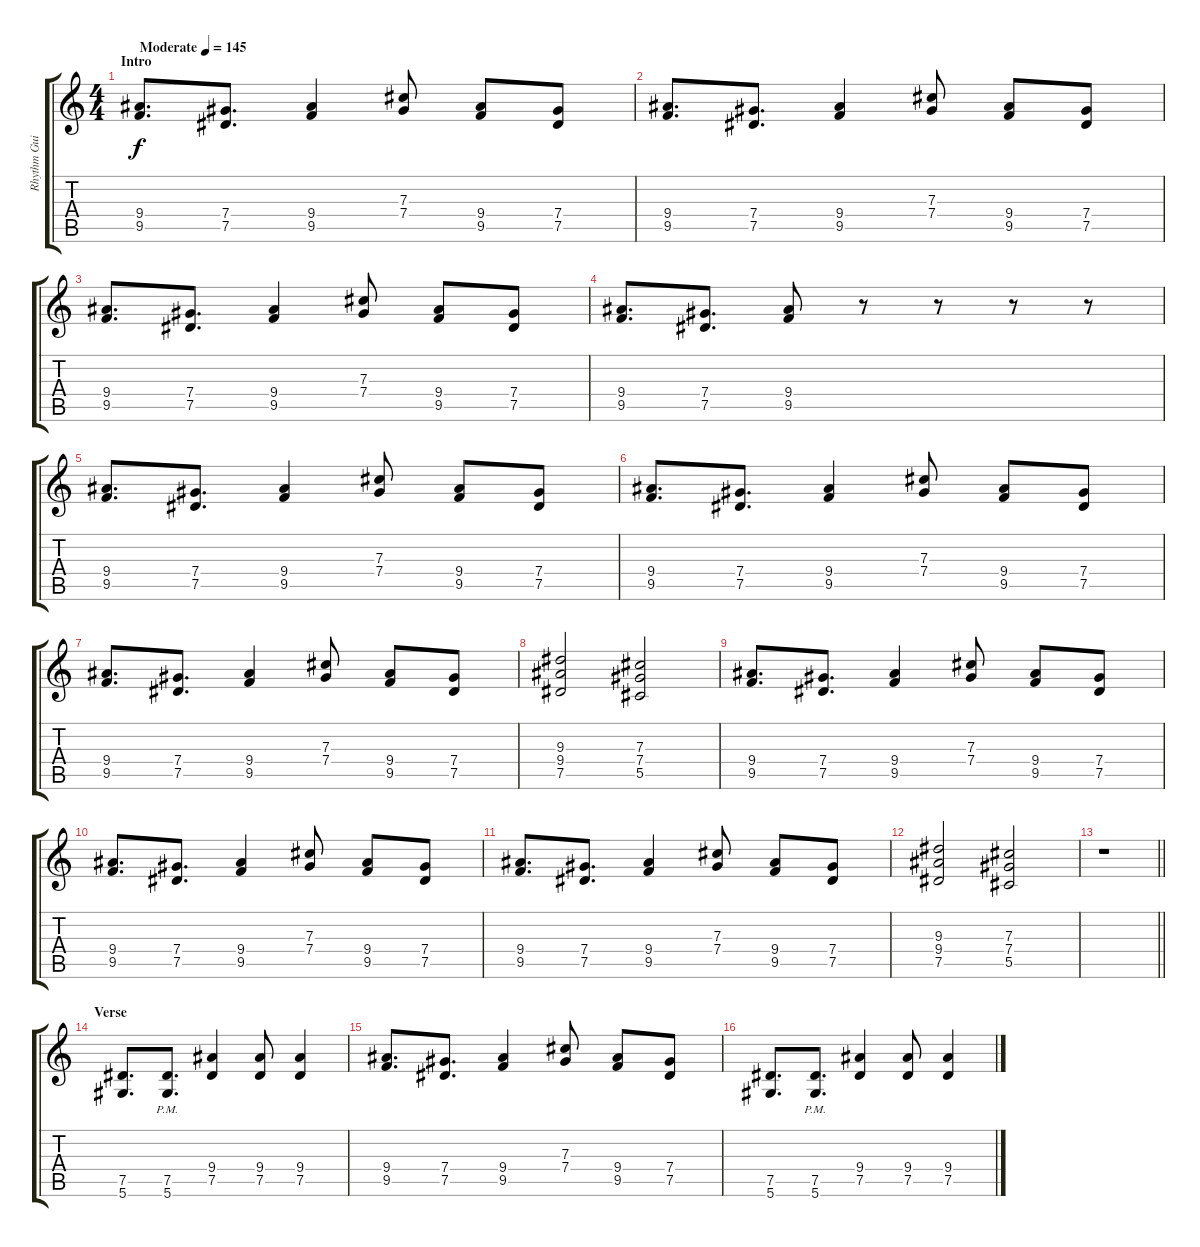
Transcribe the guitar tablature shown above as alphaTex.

\track ("Rhythm Guitar" "Rhythm Gui") {instrument distortionguitar}
\staff {score tabs}
\tuning (Eb4 Bb3 Gb3 Db3 Ab2 Eb2) {hide}
\ts (4 4)
\section ("" "Intro")
\tempo (145 "Moderate")
\clef g2
\ks c
(9.4 9.5).8{d dy f instrument distortionguitar} (7.4 7.5).8{d} (9.4 9.5).4 (7.3 7.4).8 (9.4 9.5).8 (7.4 7.5).8 |
(9.4 9.5).8{d} (7.4 7.5).8{d} (9.4 9.5).4 (7.3 7.4).8 (9.4 9.5).8 (7.4 7.5).8 |
(9.4 9.5).8{d} (7.4 7.5).8{d} (9.4 9.5).4 (7.3 7.4).8 (9.4 9.5).8 (7.4 7.5).8 |
(9.4 9.5).8{d} (7.4 7.5).8{d} (9.4 9.5).8 r.8 r.8 r.8 r.8 |
(9.4 9.5).8{d} (7.4 7.5).8{d} (9.4 9.5).4 (7.3 7.4).8 (9.4 9.5).8 (7.4 7.5).8 |
(9.4 9.5).8{d} (7.4 7.5).8{d} (9.4 9.5).4 (7.3 7.4).8 (9.4 9.5).8 (7.4 7.5).8 |
(9.4 9.5).8{d} (7.4 7.5).8{d} (9.4 9.5).4 (7.3 7.4).8 (9.4 9.5).8 (7.4 7.5).8 |
(9.3 9.4 7.5).2 (7.3 7.4 5.5).2 |
(9.4 9.5).8{d} (7.4 7.5).8{d} (9.4 9.5).4 (7.3 7.4).8 (9.4 9.5).8 (7.4 7.5).8 |
(9.4 9.5).8{d} (7.4 7.5).8{d} (9.4 9.5).4 (7.3 7.4).8 (9.4 9.5).8 (7.4 7.5).8 |
(9.4 9.5).8{d} (7.4 7.5).8{d} (9.4 9.5).4 (7.3 7.4).8 (9.4 9.5).8 (7.4 7.5).8 |
(9.3 9.4 7.5).2 (7.3 7.4 5.5).2 |
\barLineRight lightlight
r.1 |
\section ("" "Verse")
(7.5 5.6).8{d} (7.5{pm} 5.6{pm}).8{d} (9.4 7.5).4 (9.4 7.5).8 (9.4 7.5).4 |
(9.4 9.5).8{d} (7.4 7.5).8{d} (9.4 9.5).4 (7.3 7.4).8 (9.4 9.5).8 (7.4 7.5).8 |
(7.5 5.6).8{d} (7.5{pm} 5.6{pm}).8{d} (9.4 7.5).4 (9.4 7.5).8 (9.4 7.5).4
